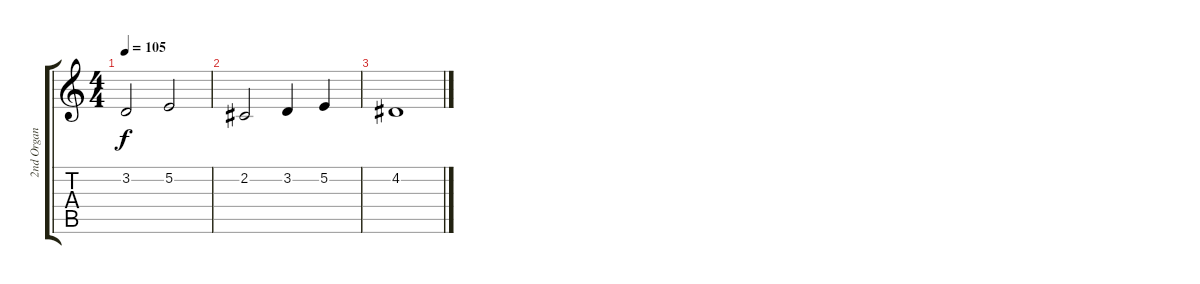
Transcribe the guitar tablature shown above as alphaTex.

\track ("2nd Organ" "2nd Organ") {instrument rockorgan}
\staff {score tabs}
\tuning (E4 B3 G3 D3 A2 E2) {hide}
\ts (4 4)
\tempo 105
\clef g2
\ks c
3.2.2{dy f} 5.2.2 |
2.2.2 3.2.4 5.2.4 |
4.2.1
